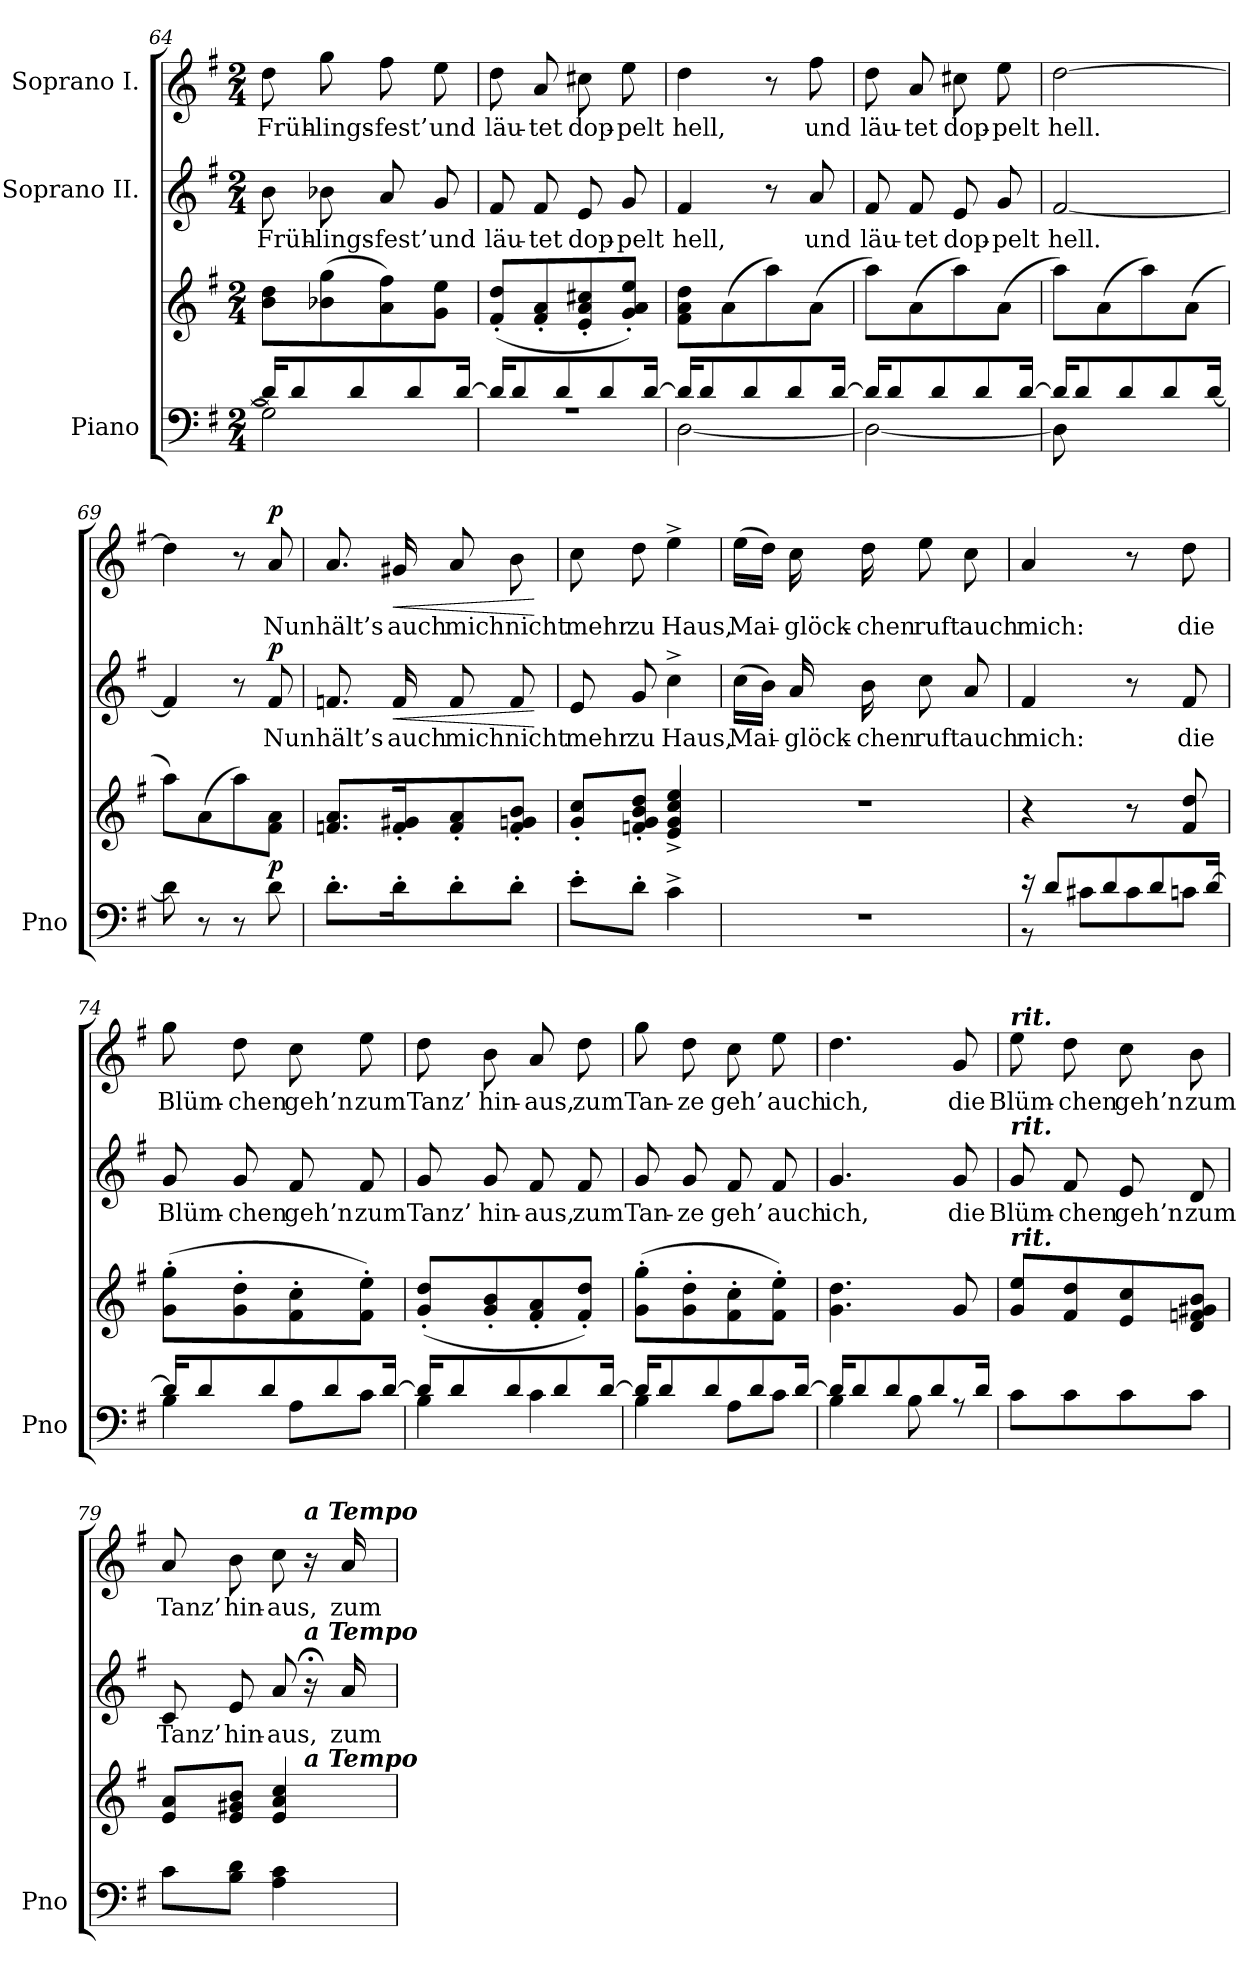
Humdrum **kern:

**kern	**kern	**dynam	**kern	**text	**dynam	**kern	**text	**dynam
*part3	*part3	*part3	*part2	*part2	*part2	*part1	*part1	*part1
*staff4	*staff3	*staff3/4	*staff2	*staff2	*staff2	*staff1	*staff1	*staff1
*I"Piano	*	*	*I"Soprano II.	*	*	*I"Soprano I.	*	*
*I'Pno	*	*	*	*	*	*	*	*
!!LO:LB:g=z
*clefF4	*clefG2	*	*clefG2	*	*	*clefG2	*	*
*k[f#]	*k[f#]	*	*k[f#]	*	*	*k[f#]	*	*
*M2/4	*M2/4	*	*M2/4	*	*	*M2/4	*	*
=64	=64	=64	=64	=64	=64	=64	=64	=64
*^	*	*	*	*	*	*	*	*
!	!	!	!	!	!LO:LY:b	!	!	!LO:LY:b	!
16d/KL]	2G\]	8b\ 8dd\L	.	8b\	Früh-	.	8dd\	Früh-	.
8d/	.	.	.	.	.	.	.	.	.
!	!	!	!	!	!LO:LY:b	!	!	!LO:LY:b	!
.	.	(>8b-X\ 8gg\	.	8b-X\	-lings-	.	8gg\	-lings-	.
8d/	.	.	.	.	.	.	.	.	.
!	!	!	!	!	!LO:LY:b	!	!	!LO:LY:b	!
.	.	8a\ 8ff#\)	.	8a/	-fest’	.	8ff#\	-fest’	.
8d/	.	.	.	.	.	.	.	.	.
!	!	!	!	!	!LO:LY:b	!	!	!LO:LY:b	!
.	.	8g\ 8ee\J	.	8g/	und	.	8ee\	und	.
[16d/Jk	.	.	.	.	.	.	.	.	.
=65	=65	=65	=65	=65	=65	=65	=65	=65	=65
!	!	!	!	!	!LO:LY:b	!	!	!LO:LY:b	!
16d/KL]	2rA	(<8f#/' 8dd/'L	.	8f#/	läu-	.	8dd\	läu-	.
8d/	.	.	.	.	.	.	.	.	.
!	!	!	!	!	!LO:LY:b	!	!	!LO:LY:b	!
.	.	8f#/' 8a/'	.	8f#/	-tet	.	8a/	-tet	.
8d/	.	.	.	.	.	.	.	.	.
!	!	!	!	!	!LO:LY:b	!	!	!LO:LY:b	!
.	.	8e/' 8a/' 8cc#X/'	.	8e/	dop-	.	8cc#X\	dop-	.
8d/	.	.	.	.	.	.	.	.	.
!	!	!	!	!	!LO:LY:b	!	!	!LO:LY:b	!
.	.	8g/' 8a/' 8ee/'J)	.	8g/	-pelt	.	8ee\	-pelt	.
[16d/Jk	.	.	.	.	.	.	.	.	.
=66	=66	=66	=66	=66	=66	=66	=66	=66	=66
!	!	!	!	!	!LO:LY:b	!	!	!LO:LY:b	!
16d/KL]	[2D\	8f#\ 8a\ 8dd\L	.	4f#/	hell,	.	4dd\	hell,	.
8d/	.	.	.	.	.	.	.	.	.
.	.	(>8a\	.	.	.	.	.	.	.
8d/	.	.	.	.	.	.	.	.	.
.	.	8aa\)	.	8r	.	.	8r	.	.
8d/	.	.	.	.	.	.	.	.	.
!	!	!	!	!	!LO:LY:b	!	!	!LO:LY:b	!
.	.	(>8a\J	.	8a/	und	.	8ff#\	und	.
[16d/Jk	.	.	.	.	.	.	.	.	.
=67	=67	=67	=67	=67	=67	=67	=67	=67	=67
!	!	!	!	!	!LO:LY:b	!	!	!LO:LY:b	!
16d/KL]	2D\_	8aa\L)	.	8f#/	läu-	.	8dd\	läu-	.
8d/	.	.	.	.	.	.	.	.	.
!	!	!	!	!	!LO:LY:b	!	!	!LO:LY:b	!
.	.	(>8a\	.	8f#/	-tet	.	8a/	-tet	.
8d/	.	.	.	.	.	.	.	.	.
!	!	!	!	!	!LO:LY:b	!	!	!LO:LY:b	!
.	.	8aa\)	.	8e/	dop-	.	8cc#X\	dop-	.
8d/	.	.	.	.	.	.	.	.	.
!	!	!	!	!	!LO:LY:b	!	!	!LO:LY:b	!
.	.	(>8a\J	.	8g/	-pelt	.	8ee\	-pelt	.
[16d/Jk	.	.	.	.	.	.	.	.	.
!!LO:LB:g=z
=68	=68	=68	=68	=68	=68	=68	=68	=68	=68
!	!	!	!	!	!LO:LY:b	!	!	!LO:LY:b	!
16d/KL]	8D\]	8aa\L)	.	[2f#/	hell.	.	[2dd\	hell.	.
8d/	.	.	.	.	.	.	.	.	.
.	4.ryy	(>8a\	.	.	.	.	.	.	.
8d/	.	.	.	.	.	.	.	.	.
.	.	8aa\)	.	.	.	.	.	.	.
8d/	.	.	.	.	.	.	.	.	.
.	.	(>8a\J	.	.	.	.	.	.	.
[16d/Jk	.	.	.	.	.	.	.	.	.
*v	*v	*	*	*	*	*	*	*	*
=69	=69	=69	=69	=69	=69	=69	=69	=69
*	*	*	*	*	*	*MM92	*	*
8d\]	8aa\L)	.	4f#/]	.	.	4dd\]	.	.
8r	(>8a\	.	.	.	.	.	.	.
8r	8aa\)	.	8r	.	.	8r	.	.
!	!	!LO:DY:b	!	!LO:LY:b	!LO:DY:a	!	!LO:LY:b	!LO:DY:a
8d\	8f#\ 8a\J	p	8f#/	Nun	p	8a/	Nun	p
=70	=70	=70	=70	=70	=70	=70	=70	=70
*	*	*	*	*	*	*MM88	*	*
!	!	!	!	!LO:LY:b	!	!	!LO:LY:b	!
8.d'\L	8.fn/ 8.a/L	.	8.fn/	hält’s	.	8.a/	hält’s	.
!	!	!	!	!LO:LY:b	!LO:HP:b	!	!LO:LY:b	!LO:HP:b
16d'\K	16f/' 16g#X/'K	.	16f/	auch	<	16g#X/	auch	<
!	!	!	!	!LO:LY:b	!	!	!LO:LY:b	!
8d'\	8f/' 8a/'	.	8f/	mich	.	8a/	mich	.
!	!	!	!	!LO:LY:b	!	!	!LO:LY:b	!
8d'\J	8f/' 8gn/' 8b/'J	.	8f/	nicht	.	8b\	nicht	.
.	.	.	.	.	[	.	.	[
=71	=71	=71	=71	=71	=71	=71	=71	=71
!	!	!	!	!LO:LY:b	!	!	!LO:LY:b	!
8e'\L	8g/' 8cc/'L	.	8e/	mehr	.	8cc\	mehr	.
!	!	!	!	!LO:LY:b	!	!	!LO:LY:b	!
8d'\J	8fn/' 8g/' 8b/' 8dd/'J	.	8g/	zu	.	8dd\	zu	.
*	*	*	*	*	*	*MM80	*	*
!	!	!	!	!LO:LY:b	!	!	!LO:LY:b	!
4c^\	4e/^ 4g/^ 4cc/^ 4ee/^	.	4cc^\	Haus,	.	4ee^\	Haus,	.
!!LO:LB:g=z
=72	=72	=72	=72	=72	=72	=72	=72	=72
!	!	!	!	!LO:LY:b	!	!	!LO:LY:b	!
2r	2r	.	(>16cc\LL	Mai-	.	(>16ee\LL	Mai-	.
.	.	.	16b\JJ)	.	.	16dd\JJ)	.	.
!	!	!	!	!LO:LY:b	!	!	!LO:LY:b	!
.	.	.	16a/	-glöck-	.	16cc\	-glöck-	.
!	!	!	!	!LO:LY:b	!	!	!LO:LY:b	!
.	.	.	16b\	-chen	.	16dd\	-chen	.
!	!	!	!	!LO:LY:b	!	!	!LO:LY:b	!
.	.	.	8cc\	ruft	.	8ee\	ruft	.
*	*	*	*	*	*	*MM70	*	*
!	!	!	!	!LO:LY:b	!	!	!LO:LY:b	!
.	.	.	8a/	auch	.	8cc\	auch	.
=73	=73	=73	=73	=73	=73	=73	=73	=73
*^	*^	*	*	*	*	*	*	*
!	!	!	!	!	!	!LO:LY:b	!	!	!LO:LY:b	!
*	*	*	*	*	*	*	*	*^	*	*
16r	8r	4r	4ryy	.	4f#/	mich:	.	4a/	8.ryy	mich:	.
8d/L	.	.	.	.	.	.	.	.	.	.	.
.	8c#X\L	.	.	.	.	.	.	.	.	.	.
*	*	*	*	*	*	*	*	*MM86	*	*	*
8d/	.	.	.	.	.	.	.	.	4ryy	.	.
.	8c#\	8r	8ryy	.	8r	.	.	8r	.	.	.
8d/	.	.	.	.	.	.	.	.	.	.	.
*	*	*	*	*	*	*	*	*MM96	*	*	*
!	!	!	!	!	!	!LO:LY:b	!	!	!	!LO:LY:b	!
.	8cn\J	8f#/ 8dd/	8ryy	.	8f#/	die	.	8dd\	.	die	.
[16d/Jk	.	.	.	.	.	.	.	.	16ryy	.	.
*	*	*v	*v	*	*	*	*	*	*	*	*
=74	=74	=74	=74	=74	=74	=74	=74	=74	=74	=74
!	!	!	!	!	!LO:LY:b	!	!	!	!LO:LY:b	!
*	*	*	*	*	*	*	*v	*v	*	*
16d/KL]	4B\	(>8g\' 8gg\'L	.	8g/	Blüm-	.	8gg\	Blüm-	.
8d/	.	.	.	.	.	.	.	.	.
!	!	!	!	!	!LO:LY:b	!	!	!LO:LY:b	!
.	.	8g\' 8dd\'	.	8g/	-chen	.	8dd\	-chen	.
8d/	.	.	.	.	.	.	.	.	.
!	!	!	!	!	!LO:LY:b	!	!	!LO:LY:b	!
.	8A\L	8f#\' 8cc\'	.	8f#/	geh’n	.	8cc\	geh’n	.
8d/	.	.	.	.	.	.	.	.	.
!	!	!	!	!	!LO:LY:b	!	!	!LO:LY:b	!
.	8c\J	8f#\' 8ee\'J)	.	8f#/	zum	.	8ee\	zum	.
[16d/Jk	.	.	.	.	.	.	.	.	.
=75	=75	=75	=75	=75	=75	=75	=75	=75	=75
!	!	!	!	!	!LO:LY:b	!	!	!LO:LY:b	!
16d/KL]	4B\	(<8g/' 8dd/'L	.	8g/	Tanz’	.	8dd\	Tanz’	.
8d/	.	.	.	.	.	.	.	.	.
!	!	!	!	!	!LO:LY:b	!	!	!LO:LY:b	!
.	.	8g/' 8b/'	.	8g/	hin-	.	8b\	hin-	.
8d/	.	.	.	.	.	.	.	.	.
!	!	!	!	!	!LO:LY:b	!	!	!LO:LY:b	!
.	4c\	8f#/' 8a/'	.	8f#/	-aus,	.	8a/	-aus,	.
8d/	.	.	.	.	.	.	.	.	.
!	!	!	!	!	!LO:LY:b	!	!	!LO:LY:b	!
.	.	8f#/' 8dd/'J)	.	8f#/	zum	.	8dd\	zum	.
[16d/Jk	.	.	.	.	.	.	.	.	.
!!LO:PB:g=z
=76	=76	=76	=76	=76	=76	=76	=76	=76	=76
!	!	!	!	!	!LO:LY:b	!	!	!LO:LY:b	!
16d/KL]	4B\	(>8g\' 8gg\'L	.	8g/	Tan-	.	8gg\	Tan-	.
8d/	.	.	.	.	.	.	.	.	.
!	!	!	!	!	!LO:LY:b	!	!	!LO:LY:b	!
.	.	8g\' 8dd\'	.	8g/	-ze	.	8dd\	-ze	.
8d/	.	.	.	.	.	.	.	.	.
!	!	!	!	!	!LO:LY:b	!	!	!LO:LY:b	!
.	8A\L	8f#\' 8cc\'	.	8f#/	geh’	.	8cc\	geh’	.
8d/	.	.	.	.	.	.	.	.	.
!	!	!	!	!	!LO:LY:b	!	!	!LO:LY:b	!
.	8c\J	8f#\' 8ee\'J)	.	8f#/	auch	.	8ee\	auch	.
[16d/Jk	.	.	.	.	.	.	.	.	.
=77	=77	=77	=77	=77	=77	=77	=77	=77	=77
!	!	!	!	!	!LO:LY:b	!	!	!LO:LY:b	!
16d/KL]	4B\	4.g\ 4.dd\	.	4.g/	ich,	.	4.dd\	ich,	.
8d/	.	.	.	.	.	.	.	.	.
8d/	.	.	.	.	.	.	.	.	.
.	8B\	.	.	.	.	.	.	.	.
8d/	.	.	.	.	.	.	.	.	.
!	!	!	!	!	!LO:LY:b	!	!	!LO:LY:b	!
.	8rA	8g/	.	8g/	die	.	8g/	die	.
16d/Jk	.	.	.	.	.	.	.	.	.
*v	*v	*	*	*	*	*	*	*	*
=78	=78	=78	=78	=78	=78	=78	=78	=78
!	!	!	!	!	!	!LO:TX:a:Bi:t=rit.	!	!
!	!	!	!LO:TX:a:Bi:t=rit.	!	!	!	!	!
!	!LO:TX:a:Bi:t=rit.	!	!	!	!	!	!	!
!	!	!	!	!LO:LY:b	!	!	!LO:LY:b	!
8c\L	8g/ 8ee/L	.	8g/	Blüm-	.	8ee\	Blüm-	.
!	!	!	!	!LO:LY:b	!	!	!LO:LY:b	!
8c\	8f#/ 8dd/	.	8f#/	-chen	.	8dd\	-chen	.
!	!	!	!	!LO:LY:b	!	!	!LO:LY:b	!
8c\	8e/ 8cc/	.	8e/	geh’n	.	8cc\	geh’n	.
!	!	!	!	!LO:LY:b	!	!	!LO:LY:b	!
8c\J	8d/ 8fn/ 8g#X/ 8b/J	.	8d/	zum	.	8b\	zum	.
=79	=79	=79	=79	=79	=79	=79	=79	=79
*	*	*	*	*	*	*MM70	*	*
*	*^	*	*	*	*	*	*	*
!	!	!	!	!	!LO:LY:b	!	!	!LO:LY:b	!
8c\L	8e/ 8a/L	4.rAyy	.	8c/	Tanz’	.	8a/	Tanz’	.
!	!	!	!	!	!LO:LY:b	!	!	!LO:LY:b	!
8B\ 8d\J	8e/ 8g#X/ 8b/J	.	.	8e/	hin-	.	8b\	hin-	.
!	!	!	!	!	!LO:LY:b	!	!	!LO:LY:b	!
4A\ 4c\	4e/ 4a/ 4cc/	.	.	8a/	-aus,	.	8cc\	-aus,	.
!	!	!	!	!	!	!	!LO:TX:a:Bi:t=a Tempo	!	!
!	!	!	!	!LO:TX:a:Bi:t=a Tempo	!	!	!	!	!
!	!	!LO:TX:a:Bi:t=a Tempo	!	!	!	!	!	!	!
.	.	8rAyy	.	16r;<	.	.	16r	.	.
!	!	!	!	!	!LO:LY:b	!	!	!LO:LY:b	!
.	.	.	.	16a/	zum	.	16a/	zum	.
*	*v	*v	*	*	*	*	*	*	*
=	=	=	=	=	=	=	=	=
*-	*-	*-	*-	*-	*-	*-	*-	*-
